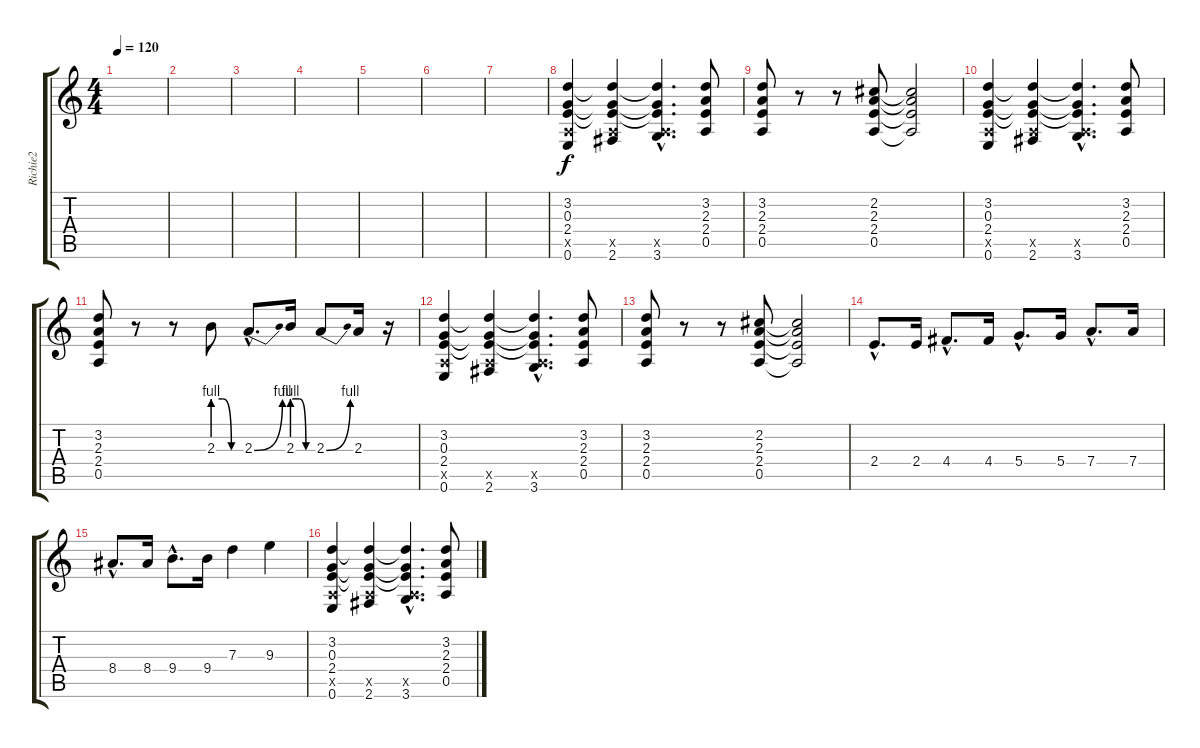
\track ("Richie2" "Richie2") {instrument overdrivenguitar}
\staff {score tabs}
\tuning (E4 B3 G3 D3 A2 E2) {hide}
\ts (4 4)
\tempo 120
\clef g2
\ks c
|
|
|
|
|
|
|
(3.2 0.3 2.4 0.5{x} 0.6).4 (3.2{t} 0.3{t} 2.4{t} 0.5{x} 2.6).4 (3.2{hac t} 0.3{hac t} 2.4{hac t} 0.5{hac x} 3.6{hac}).4{d} (3.2 2.3 2.4 0.5).8 |
(3.2 2.3 2.4 0.5).8 r.8 r.8 (2.2 2.3 2.4 0.5).8 (2.2{t} 2.3{t} 2.4{t} 0.5{t}).2 |
(3.2 0.3 2.4 0.5{x} 0.6).4 (3.2{t} 0.3{t} 2.4{t} 0.5{x} 2.6).4 (3.2{hac t} 0.3{hac t} 2.4{hac t} 0.5{hac x} 3.6{hac}).4{d} (3.2 2.3 2.4 0.5).8 |
(3.2 2.3 2.4 0.5).8 r.8 r.8 2.3{be (custom 0 4 20 4 40 0 60 0)}.8 2.3{be (bend 0 0 60 4) hac}.8{d} 2.3{be (custom 0 4 20 4 40 0 60 0)}.16 2.3{be (bend 0 0 60 4)}.8 2.3.16 r.16 |
(3.2 0.3 2.4 0.5{x} 0.6).4 (3.2{t} 0.3{t} 2.4{t} 0.5{x} 2.6).4 (3.2{hac t} 0.3{hac t} 2.4{hac t} 0.5{hac x} 3.6{hac}).4{d} (3.2 2.3 2.4 0.5).8 |
(3.2 2.3 2.4 0.5).8 r.8 r.8 (2.2 2.3 2.4 0.5).8 (2.2{t} 2.3{t} 2.4{t} 0.5{t}).2 |
2.4{hac}.8{d} 2.4.16 4.4{hac}.8{d} 4.4.16 5.4{hac}.8{d} 5.4.16 7.4{hac}.8{d} 7.4.16 |
8.4{hac}.8{d} 8.4.16 9.4{hac}.8{d} 9.4.16 7.3.4 9.3.4 |
(3.2 0.3 2.4 0.5{x} 0.6).4 (3.2{t} 0.3{t} 2.4{t} 0.5{x} 2.6).4 (3.2{hac t} 0.3{hac t} 2.4{hac t} 0.5{hac x} 3.6{hac}).4{d} (3.2 2.3 2.4 0.5).8
